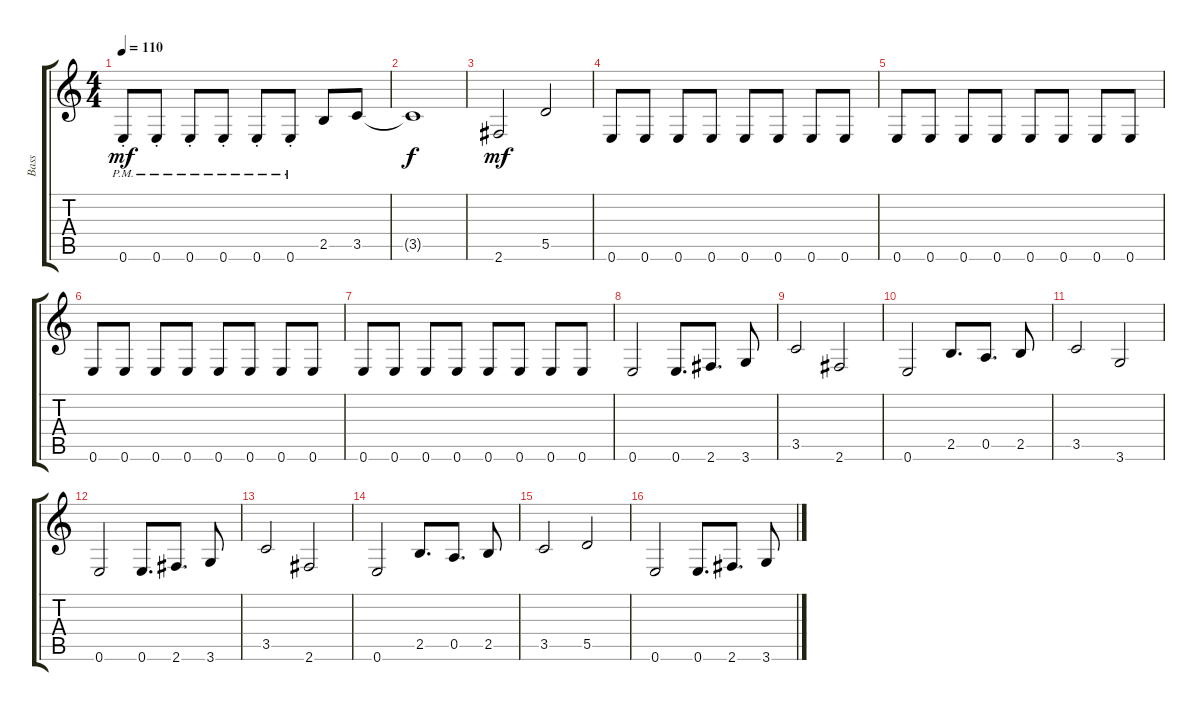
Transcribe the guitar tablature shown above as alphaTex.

\track ("Bass" "Bass") {instrument electricbassfinger}
\staff {score tabs}
\tuning (E4 B3 G3 D3 A2 E2) {hide}
\ts (4 4)
\tempo 110
\clef g2
\ks c
0.6{pm st}.8{dy mf} 0.6{pm st}.8 0.6{pm st}.8 0.6{pm st}.8 0.6{pm st}.8 0.6{pm st}.8 2.5.8 3.5.8 |
3.5{t}.1{dy f} |
2.6.2{dy mf} 5.5.2 |
0.6.8 0.6.8 0.6.8 0.6.8 0.6.8 0.6.8 0.6.8 0.6.8 |
0.6.8 0.6.8 0.6.8 0.6.8 0.6.8 0.6.8 0.6.8 0.6.8 |
0.6.8 0.6.8 0.6.8 0.6.8 0.6.8 0.6.8 0.6.8 0.6.8 |
0.6.8 0.6.8 0.6.8 0.6.8 0.6.8 0.6.8 0.6.8 0.6.8 |
0.6.2 0.6.8{d} 2.6.8{d} 3.6.8 |
3.5.2 2.6.2 |
0.6.2 2.5.8{d} 0.5.8{d} 2.5.8 |
3.5.2 3.6.2 |
0.6.2 0.6.8{d} 2.6.8{d} 3.6.8 |
3.5.2 2.6.2 |
0.6.2 2.5.8{d} 0.5.8{d} 2.5.8 |
3.5.2 5.5.2 |
0.6.2 0.6.8{d} 2.6.8{d} 3.6.8
